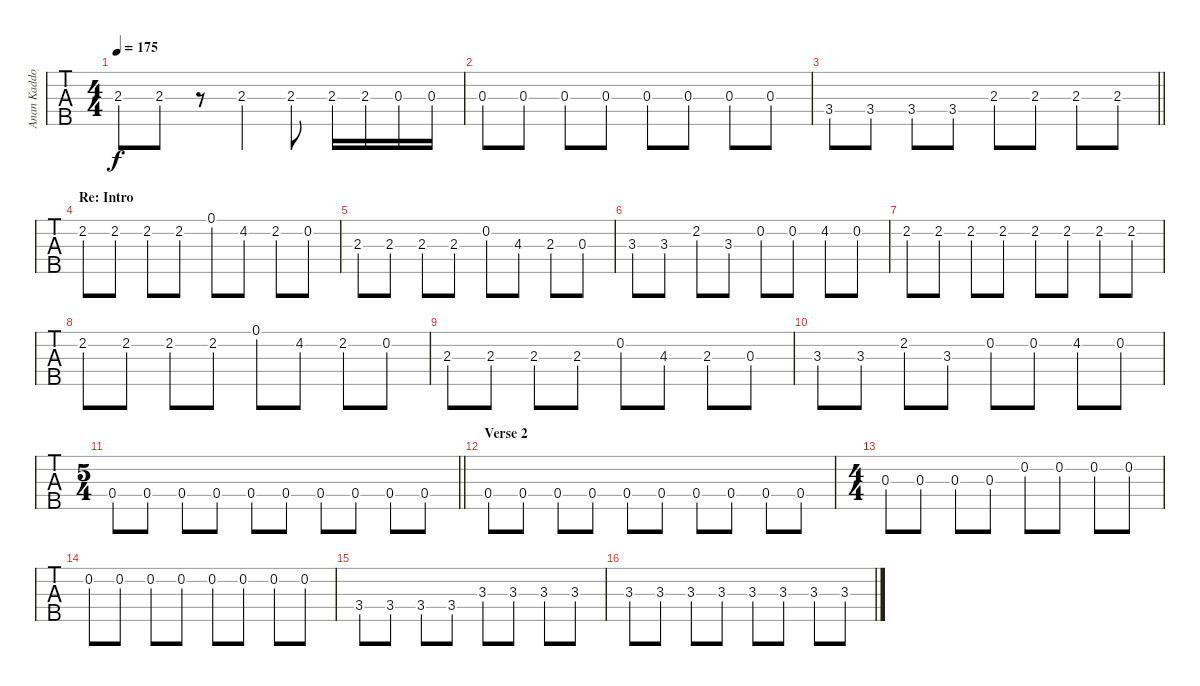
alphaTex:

\track ("Anan Kaddouri, Bass" "Anan Kaddo") {instrument electricbassfinger}
\staff {tabs}
\tuning (Gb2 Db2 Ab1 Eb1 Bb0) {hide}
\ts (4 4)
\tempo 175
\clef f4
\ks c
2.3.8{dy f} 2.3.8 r.8 2.3.4 2.3.8 2.3.16 2.3.16 0.3.16 0.3.16 |
0.3.8 0.3.8 0.3.8 0.3.8 0.3.8 0.3.8 0.3.8 0.3.8 |
\barLineRight lightlight
3.4.8 3.4.8 3.4.8 3.4.8 2.3.8 2.3.8 2.3.8 2.3.8 |
\section ("" "Re: Intro")
2.2.8 2.2.8 2.2.8 2.2.8 0.1.8 4.2.8 2.2.8 0.2.8 |
2.3.8 2.3.8 2.3.8 2.3.8 0.2.8 4.3.8 2.3.8 0.3.8 |
3.3.8 3.3.8 2.2.8 3.3.8 0.2.8 0.2.8 4.2.8 0.2.8 |
2.2.8 2.2.8 2.2.8 2.2.8 2.2.8 2.2.8 2.2.8 2.2.8 |
2.2.8 2.2.8 2.2.8 2.2.8 0.1.8 4.2.8 2.2.8 0.2.8 |
2.3.8 2.3.8 2.3.8 2.3.8 0.2.8 4.3.8 2.3.8 0.3.8 |
3.3.8 3.3.8 2.2.8 3.3.8 0.2.8 0.2.8 4.2.8 0.2.8 |
\ts (5 4)
\barLineRight lightlight
0.4.8 0.4.8 0.4.8 0.4.8 0.4.8 0.4.8 0.4.8 0.4.8 0.4.8 0.4.8 |
\section ("" "Verse 2")
0.4.8 0.4.8 0.4.8 0.4.8 0.4.8 0.4.8 0.4.8 0.4.8 0.4.8 0.4.8 |
\ts (4 4)
0.3.8 0.3.8 0.3.8 0.3.8 0.2.8 0.2.8 0.2.8 0.2.8 |
0.2.8 0.2.8 0.2.8 0.2.8 0.2.8 0.2.8 0.2.8 0.2.8 |
3.4.8 3.4.8 3.4.8 3.4.8 3.3.8 3.3.8 3.3.8 3.3.8 |
3.3.8 3.3.8 3.3.8 3.3.8 3.3.8 3.3.8 3.3.8 3.3.8
